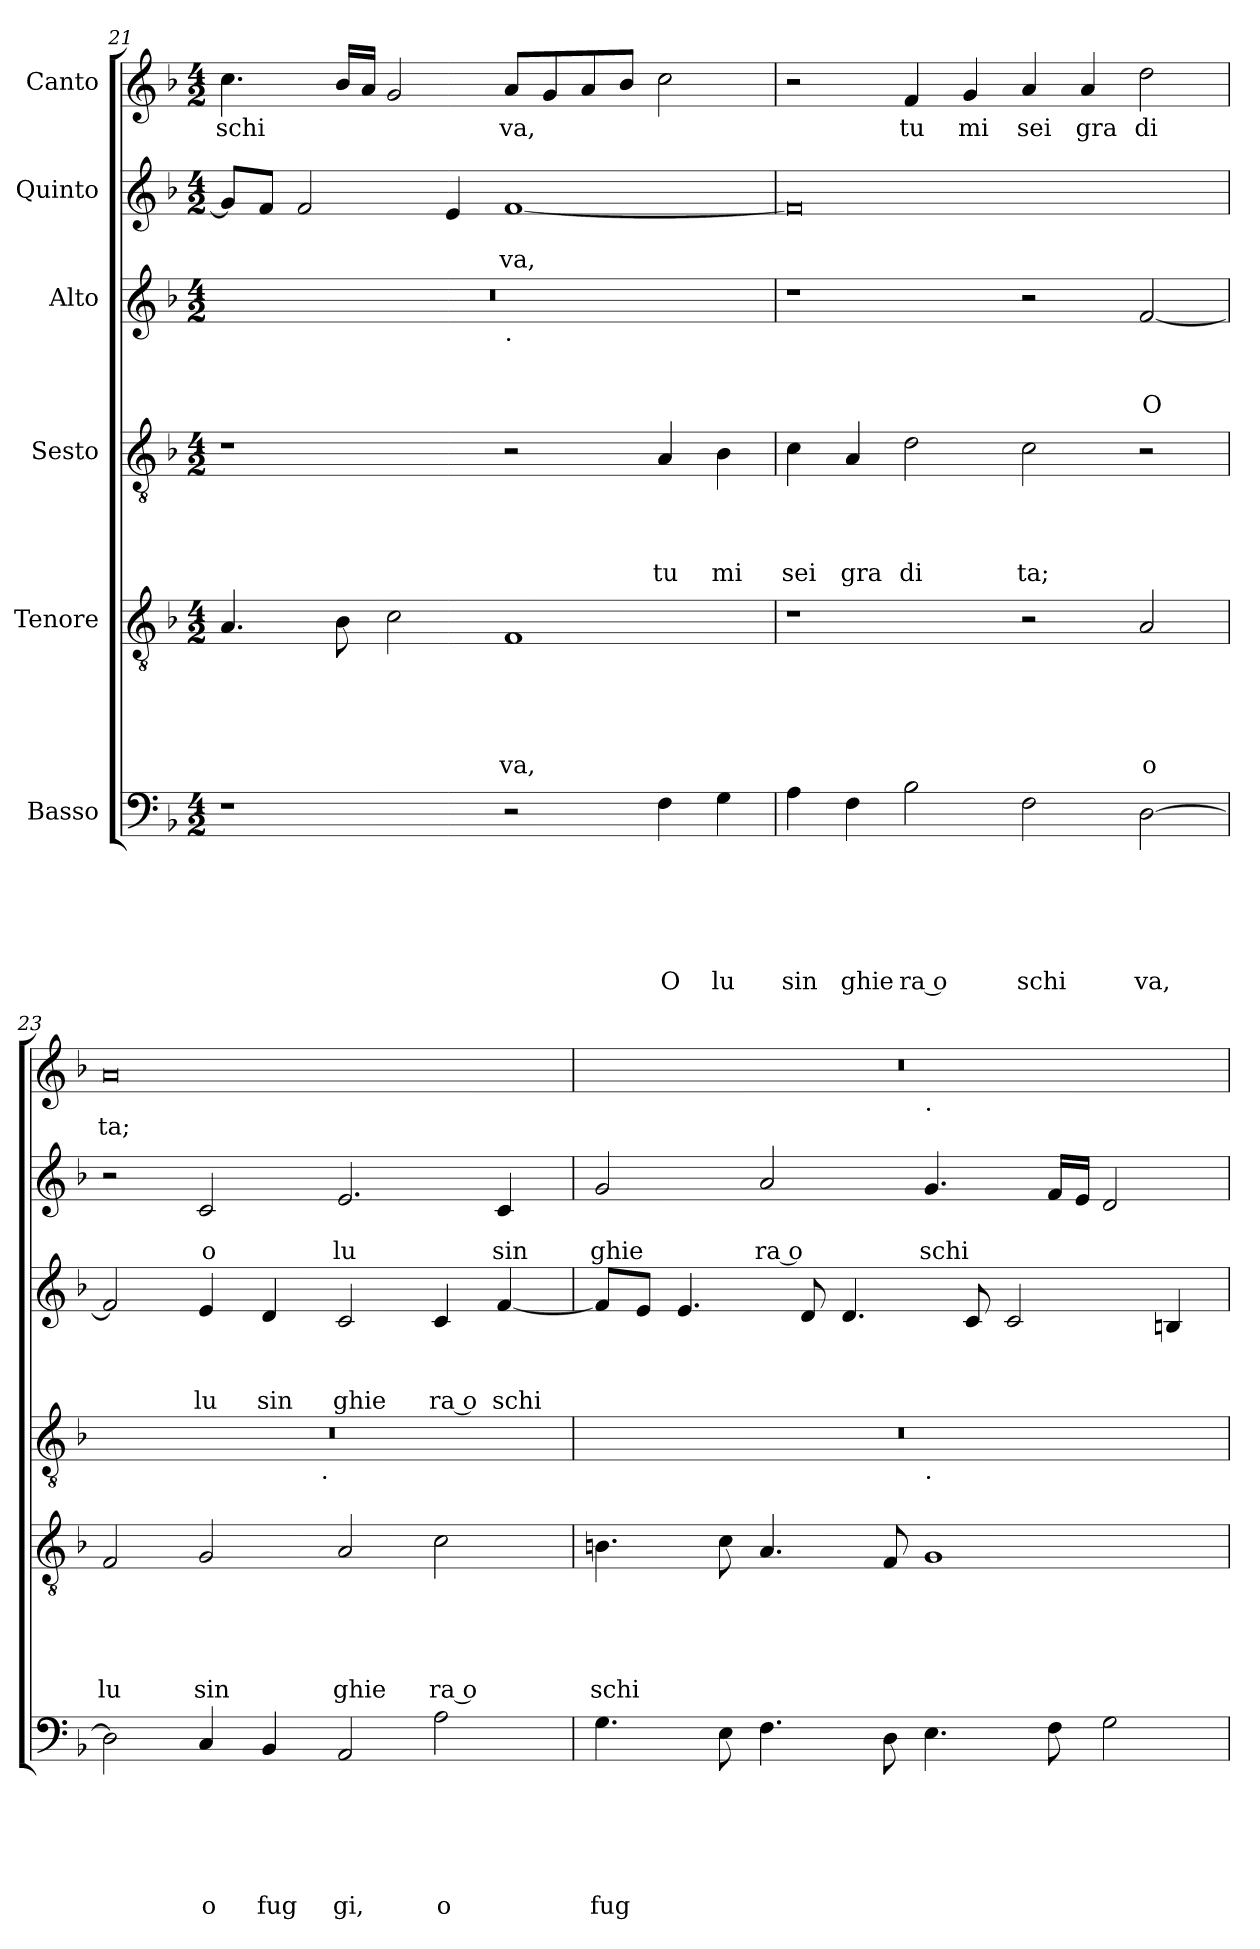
**kern	**text	**text	**text	**text	**text	**text	**kern	**text	**text	**text	**text	**text	**kern	**text	**text	**text	**text	**kern	**text	**text	**text	**kern	**text	**text	**kern	**text
*part6	*part6	*part6	*part6	*part6	*part6	*part6	*part5	*part5	*part5	*part5	*part5	*part5	*part4	*part4	*part4	*part4	*part4	*part3	*part3	*part3	*part3	*part2	*part2	*part2	*part1	*part1
*staff6	*staff6	*staff6	*staff6	*staff6	*staff6	*staff6	*staff5	*staff5	*staff5	*staff5	*staff5	*staff5	*staff4	*staff4	*staff4	*staff4	*staff4	*staff3	*staff3	*staff3	*staff3	*staff2	*staff2	*staff2	*staff1	*staff1
*I"Basso	*	*	*	*	*	*	*I"Tenore	*	*	*	*	*	*I"Sesto	*	*	*	*	*I"Alto	*	*	*	*I"Quinto	*	*	*I"Canto	*
*clefF4	*	*	*	*	*	*	*clefGv2	*	*	*	*	*	*clefGv2	*	*	*	*	*clefG2	*	*	*	*clefG2	*	*	*clefG2	*
*k[b-]	*	*	*	*	*	*	*k[b-]	*	*	*	*	*	*k[b-]	*	*	*	*	*k[b-]	*	*	*	*k[b-]	*	*	*k[b-]	*
*F:	*	*	*	*	*	*	*F:	*	*	*	*	*	*F:	*	*	*	*	*F:	*	*	*	*F:	*	*	*F:	*
*M4/2	*	*	*	*	*	*	*M4/2	*	*	*	*	*	*M4/2	*	*	*	*	*M4/2	*	*	*	*M4/2	*	*	*M4/2	*
=21	=21	=21	=21	=21	=21	=21	=21	=21	=21	=21	=21	=21	=21	=21	=21	=21	=21	=21	=21	=21	=21	=21	=21	=21	=21	=21
!	!	!	!	!	!	!	!	!	!	!	!	!	!	!	!	!	!	!	!	!	!	!	!	!	!	!LO:LY:b
*	*	*	*	*	*	*	*	*	*	*	*	*	*	*	*	*	*	*^	*	*	*	*	*	*	*	*
1r	.	.	.	.	.	.	4.A/	.	.	.	.	.	1r	.	.	.	.	0r	1ryy	.	.	.	8g/L]	.	.	4.cc\	schi
.	.	.	.	.	.	.	.	.	.	.	.	.	.	.	.	.	.	.	.	.	.	.	8f/J	.	.	.	.
.	.	.	.	.	.	.	.	.	.	.	.	.	.	.	.	.	.	.	.	.	.	.	2f/	.	.	.	.
.	.	.	.	.	.	.	8B-\	.	.	.	.	.	.	.	.	.	.	.	.	.	.	.	.	.	.	16b-/LL	.
.	.	.	.	.	.	.	.	.	.	.	.	.	.	.	.	.	.	.	.	.	.	.	.	.	.	16a/JJ	.
.	.	.	.	.	.	.	2c\	.	.	.	.	.	.	.	.	.	.	.	.	.	.	.	.	.	.	2g/	.
.	.	.	.	.	.	.	.	.	.	.	.	.	.	.	.	.	.	.	.	.	.	.	4e/	.	.	.	.
!	!	!	!	!	!	!	!	!	!	!	!	!	!	!	!	!	!	!	!LO:TX:b:t=.	!	!	!	!	!	!	!	!
!	!	!	!	!	!	!	!	!	!	!	!	!LO:LY:b	!	!	!	!	!	!	!	!	!	!	!	!	!LO:LY:b	!	!LO:LY:b
2r	.	.	.	.	.	.	1F	.	.	.	.	-va,	2r	.	.	.	.	.	1ryy	.	.	.	[<1f	.	-va,	8a/L	va,
.	.	.	.	.	.	.	.	.	.	.	.	.	.	.	.	.	.	.	.	.	.	.	.	.	.	8g/	.
.	.	.	.	.	.	.	.	.	.	.	.	.	.	.	.	.	.	.	.	.	.	.	.	.	.	8a/	.
.	.	.	.	.	.	.	.	.	.	.	.	.	.	.	.	.	.	.	.	.	.	.	.	.	.	8b-/J	.
!	!	!	!	!	!	!LO:LY:b	!	!	!	!	!	!	!	!	!	!	!LO:LY:b	!	!	!	!	!	!	!	!	!	!
4F\	.	.	.	.	.	O	.	.	.	.	.	.	4A/	.	.	.	tu	.	.	.	.	.	.	.	.	2cc\	.
!	!	!	!	!	!	!LO:LY:b	!	!	!	!	!	!	!	!	!	!	!LO:LY:b	!	!	!	!	!	!	!	!	!	!
4G\	.	.	.	.	.	lu	.	.	.	.	.	.	4B-\	.	.	.	mi	.	.	.	.	.	.	.	.	.	.
=22	=22	=22	=22	=22	=22	=22	=22	=22	=22	=22	=22	=22	=22	=22	=22	=22	=22	=22	=22	=22	=22	=22	=22	=22	=22	=22	=22
!	!	!	!	!	!	!LO:LY:b	!	!	!	!	!	!	!	!	!	!	!LO:LY:b	!	!	!	!	!	!	!	!	!	!
*	*	*	*	*	*	*	*	*	*	*	*	*	*	*	*	*	*	*v	*v	*	*	*	*	*	*	*	*
4A\	.	.	.	.	.	sin	1r	.	.	.	.	.	4c\	.	.	.	sei	1r	.	.	.	0f]	.	.	2r	.
!	!	!	!	!	!	!LO:LY:b	!	!	!	!	!	!	!	!	!	!	!LO:LY:b	!	!	!	!	!	!	!	!	!
4F\	.	.	.	.	.	ghie	.	.	.	.	.	.	4A/	.	.	.	gra	.	.	.	.	.	.	.	.	.
!	!	!	!	!	!	!LO:LY:b:rj	!	!	!	!	!	!	!	!	!	!	!LO:LY:b	!	!	!	!	!	!	!	!	!LO:LY:b
2B-\	.	.	.	.	.	ra o	.	.	.	.	.	.	2d\	.	.	.	di	.	.	.	.	.	.	.	4f/	tu
!	!	!	!	!	!	!	!	!	!	!	!	!	!	!	!	!	!	!	!	!	!	!	!	!	!	!LO:LY:b
.	.	.	.	.	.	.	.	.	.	.	.	.	.	.	.	.	.	.	.	.	.	.	.	.	4g/	mi
!	!	!	!	!	!	!LO:LY:b	!	!	!	!	!	!	!	!	!	!	!LO:LY:b	!	!	!	!	!	!	!	!	!LO:LY:b
2F\	.	.	.	.	.	schi	2r	.	.	.	.	.	2c\	.	.	.	ta;	2r	.	.	.	.	.	.	4a/	sei
!	!	!	!	!	!	!	!	!	!	!	!	!	!	!	!	!	!	!	!	!	!	!	!	!	!	!LO:LY:b
.	.	.	.	.	.	.	.	.	.	.	.	.	.	.	.	.	.	.	.	.	.	.	.	.	4a/	gra
!	!	!	!	!	!	!LO:LY:b	!	!	!	!	!	!LO:LY:b	!	!	!	!	!	!	!	!	!LO:LY:b	!	!	!	!	!LO:LY:b
[<2D\	.	.	.	.	.	va,	2A/	.	.	.	.	o	2r	.	.	.	.	[<2f/	.	.	O	.	.	.	2dd\	di
!!LO:PB:g=z
=23	=23	=23	=23	=23	=23	=23	=23	=23	=23	=23	=23	=23	=23	=23	=23	=23	=23	=23	=23	=23	=23	=23	=23	=23	=23	=23
!	!	!	!	!	!	!	!	!	!	!	!	!LO:LY:b	!	!	!	!	!	!	!	!	!	!	!	!	!	!LO:LY:b
*	*	*	*	*	*	*	*	*	*	*	*	*	*^	*	*	*	*	*	*	*	*	*	*	*	*	*
2D\]	.	.	.	.	.	.	2F/	.	.	.	.	lu	0r	2ryy	.	.	.	.	2f/]	.	.	.	2r	.	.	0a	ta;
!	!	!	!	!	!	!LO:LY:b	!	!	!	!	!	!LO:LY:b	!	!	!	!	!	!	!	!	!	!LO:LY:b	!	!	!LO:LY:b	!	!
4C/	.	.	.	.	.	o	2G/	.	.	.	.	sin	.	4...ryy	.	.	.	.	4e/	.	.	lu	2c/	.	o	.	.
!	!	!	!	!	!	!LO:LY:b	!	!	!	!	!	!	!	!	!	!	!	!	!	!	!	!LO:LY:b	!	!	!	!	!
4BB-/	.	.	.	.	.	fug	.	.	.	.	.	.	.	.	.	.	.	.	4d/	.	.	sin	.	.	.	.	.
!	!	!	!	!	!	!	!	!	!	!	!	!	!	!LO:TX:b:t=.	!	!	!	!	!	!	!	!	!	!	!	!	!
.	.	.	.	.	.	.	.	.	.	.	.	.	.	1ryy	.	.	.	.	.	.	.	.	.	.	.	.	.
!	!	!	!	!	!	!LO:LY:b	!	!	!	!	!	!LO:LY:b	!	!	!	!	!	!	!	!	!	!LO:LY:b	!	!	!LO:LY:b	!	!
2AA/	.	.	.	.	.	gi,	2A/	.	.	.	.	ghie	.	.	.	.	.	.	2c/	.	.	ghie	2.e/	.	lu	.	.
!	!	!	!	!	!	!LO:LY:b	!	!	!	!	!	!LO:LY:b:rj	!	!	!	!	!	!	!	!	!	!LO:LY:b:rj	!	!	!	!	!
2A\	.	.	.	.	.	o	2c\	.	.	.	.	ra o	.	.	.	.	.	.	4c/	.	.	ra o	.	.	.	.	.
!	!	!	!	!	!	!	!	!	!	!	!	!	!	!	!	!	!	!	!	!	!	!LO:LY:b	!	!	!LO:LY:b	!	!
.	.	.	.	.	.	.	.	.	.	.	.	.	.	.	.	.	.	.	[<4f/	.	.	schi	4c/	.	sin	.	.
.	.	.	.	.	.	.	.	.	.	.	.	.	.	32ryy	.	.	.	.	.	.	.	.	.	.	.	.	.
=24	=24	=24	=24	=24	=24	=24	=24	=24	=24	=24	=24	=24	=24	=24	=24	=24	=24	=24	=24	=24	=24	=24	=24	=24	=24	=24	=24
!	!	!	!	!	!	!LO:LY:b	!	!	!	!	!	!LO:LY:b	!	!	!	!	!	!	!	!	!	!	!	!	!LO:LY:b	!	!
*	*	*	*	*	*	*	*	*	*	*	*	*	*	*	*	*	*	*	*	*	*	*	*	*	*	*^	*
4.G\	.	.	.	.	.	fug	4.Bn\	.	.	.	.	schi	0r	1ryy	.	.	.	.	8f/L]	.	.	.	2g/	.	ghie	0r	1ryy	.
.	.	.	.	.	.	.	.	.	.	.	.	.	.	.	.	.	.	.	8e/J	.	.	.	.	.	.	.	.	.
.	.	.	.	.	.	.	.	.	.	.	.	.	.	.	.	.	.	.	4.e/	.	.	.	.	.	.	.	.	.
8E\	.	.	.	.	.	.	8c\	.	.	.	.	.	.	.	.	.	.	.	.	.	.	.	.	.	.	.	.	.
!	!	!	!	!	!	!	!	!	!	!	!	!	!	!	!	!	!	!	!	!	!	!	!	!	!LO:LY:b:rj	!	!	!
4.F\	.	.	.	.	.	.	4.A/	.	.	.	.	.	.	.	.	.	.	.	.	.	.	.	2a/	.	ra o	.	.	.
.	.	.	.	.	.	.	.	.	.	.	.	.	.	.	.	.	.	.	8d/	.	.	.	.	.	.	.	.	.
.	.	.	.	.	.	.	.	.	.	.	.	.	.	.	.	.	.	.	4.d/	.	.	.	.	.	.	.	.	.
8D\	.	.	.	.	.	.	8F/	.	.	.	.	.	.	.	.	.	.	.	.	.	.	.	.	.	.	.	.	.
!	!	!	!	!	!	!	!	!	!	!	!	!	!	!	!	!	!	!	!	!	!	!	!	!	!	!	!LO:TX:b:t=.	!
!	!	!	!	!	!	!	!	!	!	!	!	!	!	!LO:TX:b:t=.	!	!	!	!	!	!	!	!	!	!	!	!	!	!
!	!	!	!	!	!	!	!	!	!	!	!	!	!	!	!	!	!	!	!	!	!	!	!	!	!LO:LY:b	!	!	!
4.E\	.	.	.	.	.	.	1G	.	.	.	.	.	.	1ryy	.	.	.	.	.	.	.	.	4.g/	.	schi	.	1ryy	.
.	.	.	.	.	.	.	.	.	.	.	.	.	.	.	.	.	.	.	8c/	.	.	.	.	.	.	.	.	.
.	.	.	.	.	.	.	.	.	.	.	.	.	.	.	.	.	.	.	2c/	.	.	.	.	.	.	.	.	.
8F\	.	.	.	.	.	.	.	.	.	.	.	.	.	.	.	.	.	.	.	.	.	.	16f/LL	.	.	.	.	.
.	.	.	.	.	.	.	.	.	.	.	.	.	.	.	.	.	.	.	.	.	.	.	16e/JJ	.	.	.	.	.
2G\	.	.	.	.	.	.	.	.	.	.	.	.	.	.	.	.	.	.	.	.	.	.	2d/	.	.	.	.	.
.	.	.	.	.	.	.	.	.	.	.	.	.	.	.	.	.	.	.	4Bn/	.	.	.	.	.	.	.	.	.
*	*	*	*	*	*	*	*	*	*	*	*	*	*v	*v	*	*	*	*	*	*	*	*	*	*	*	*v	*v	*
=	=	=	=	=	=	=	=	=	=	=	=	=	=	=	=	=	=	=	=	=	=	=	=	=	=	=
*-	*-	*-	*-	*-	*-	*-	*-	*-	*-	*-	*-	*-	*-	*-	*-	*-	*-	*-	*-	*-	*-	*-	*-	*-	*-	*-
